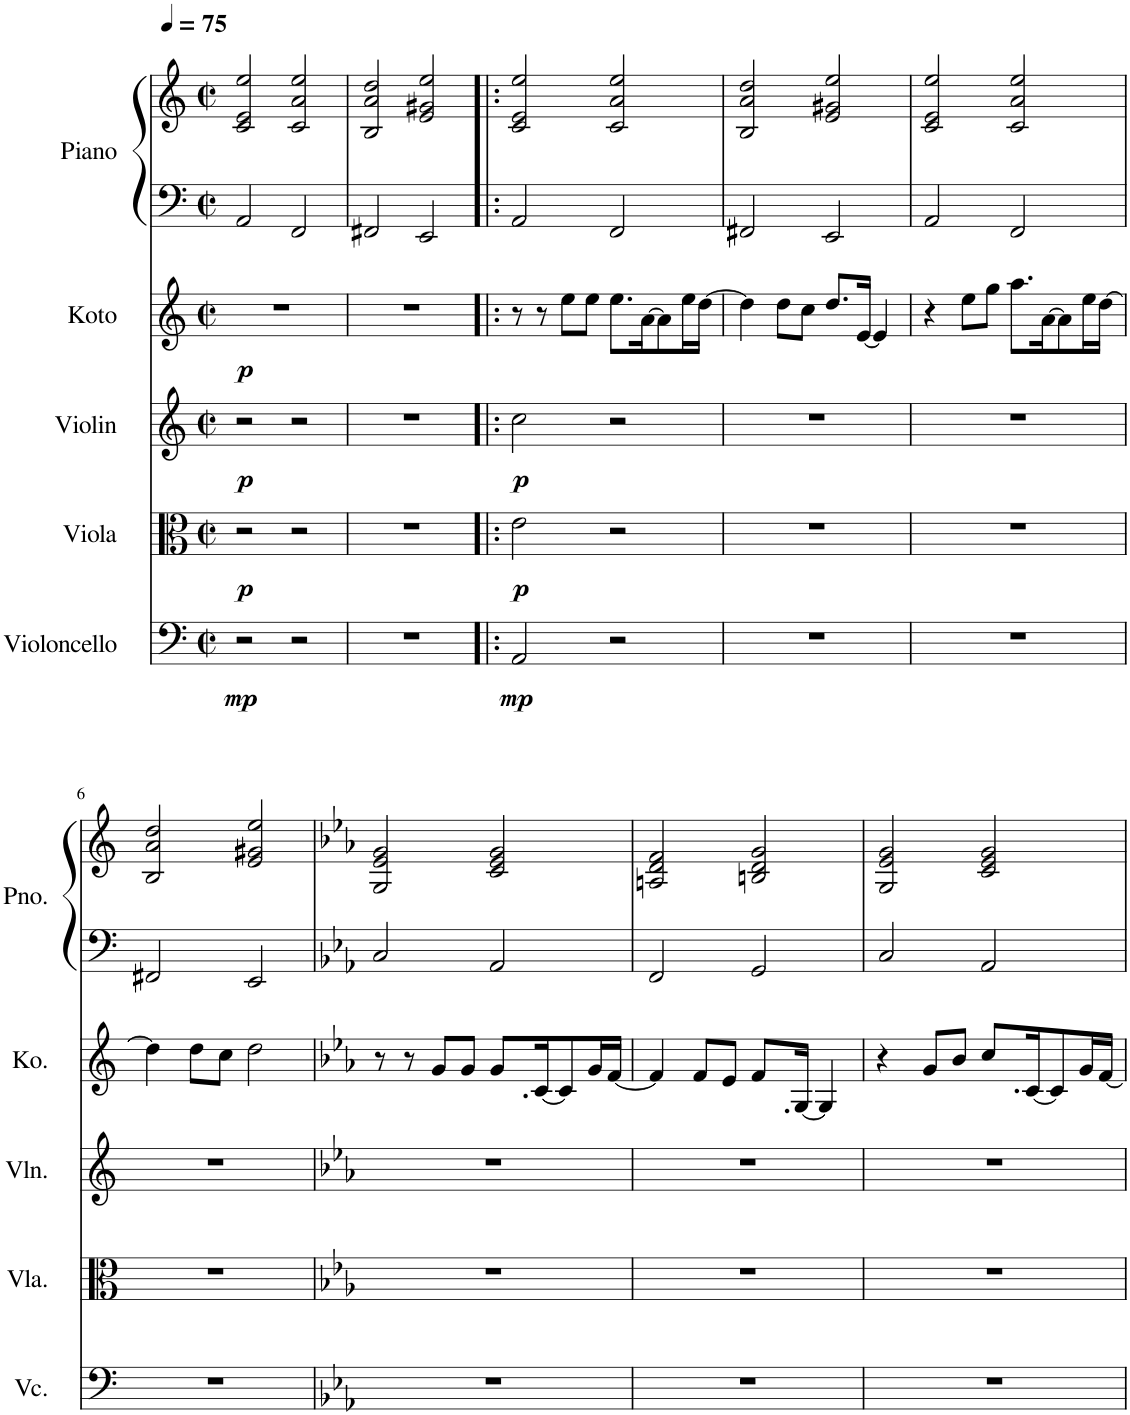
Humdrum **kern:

**kern	**dynam	**kern	**dynam	**kern	**dynam	**kern	**dynam	**kern	**kern
*part5	*part5	*part4	*part4	*part3	*part3	*part2	*part2	*part1	*part1
*staff6	*staff6	*staff5	*staff5	*staff4	*staff4	*staff3	*staff3	*staff2	*staff1
*I"Violoncello	*	*I"Viola	*	*I"Violin	*	*I"Koto	*	*I"Piano	*
*I'Vc.	*	*I'Vla.	*	*I'Vln.	*	*I'Ko.	*	*I'Pno.	*
*clefF4	*	*clefC3	*	*clefG2	*	*clefG2	*	*clefF4	*clefG2
*k[]	*	*k[]	*	*k[]	*	*k[]	*	*k[]	*k[]
*M2/2	*	*M2/2	*	*M2/2	*	*M2/2	*	*M2/2	*M2/2
*met(c|)	*	*met(c|)	*	*met(c|)	*	*met(c|)	*	*met(c|)	*met(c|)
*MM75	*	*MM75	*	*MM75	*	*MM75	*	*MM75	*MM75
=1	=1	=1	=1	=1	=1	=1	=1	=1	=1
!	!LO:DY:b	!	!LO:DY:b	!	!LO:DY:b	!	!LO:DY:b	!	!
2r	mp	2r	p	2r	p	1r	p	2AA/	2c/ 2e/ 2ee/
2r	.	2r	.	2r	.	.	.	2FF/	2c/ 2a/ 2ee/
=2	=2	=2	=2	=2	=2	=2	=2	=2	=2
1r	.	1r	.	1r	.	1r	.	2FF#X/	2B/ 2a/ 2dd/
.	.	.	.	.	.	.	.	2EE/	2e/ 2g#X/ 2ee/
=3!|:	=3!|:	=3!|:	=3!|:	=3!|:	=3!|:	=3!|:	=3!|:	=3!|:	=3!|:
!	!LO:DY:b	!	!LO:DY:b	!	!LO:DY:b	!	!	!	!
2AA/	mp	2e\	p	2cc\	p	8r	.	2AA/	2c/ 2e/ 2ee/
.	.	.	.	.	.	8r	.	.	.
.	.	.	.	.	.	8ee\L	.	.	.
.	.	.	.	.	.	8ee\J	.	.	.
2r	.	2r	.	2r	.	8.ee\L	.	2FF/	2c/ 2a/ 2ee/
.	.	.	.	.	.	[16a\K	.	.	.
.	.	.	.	.	.	8a\]	.	.	.
.	.	.	.	.	.	16ee\L	.	.	.
.	.	.	.	.	.	[16dd\JJ	.	.	.
=4	=4	=4	=4	=4	=4	=4	=4	=4	=4
1r	.	1r	.	1r	.	4dd\]	.	2FF#X/	2B/ 2a/ 2dd/
.	.	.	.	.	.	8dd\L	.	.	.
.	.	.	.	.	.	8cc\J	.	.	.
.	.	.	.	.	.	8.dd/L	.	2EE/	2e/ 2g#X/ 2ee/
.	.	.	.	.	.	[16e/Jk	.	.	.
.	.	.	.	.	.	4e/]	.	.	.
=5	=5	=5	=5	=5	=5	=5	=5	=5	=5
1r	.	1r	.	1r	.	4r	.	2AA/	2c/ 2e/ 2ee/
.	.	.	.	.	.	8ee\L	.	.	.
.	.	.	.	.	.	8gg\J	.	.	.
.	.	.	.	.	.	8.aa\L	.	2FF/	2c/ 2a/ 2ee/
.	.	.	.	.	.	[16a\K	.	.	.
.	.	.	.	.	.	8a\]	.	.	.
.	.	.	.	.	.	16ee\L	.	.	.
.	.	.	.	.	.	[16dd\JJ	.	.	.
!!LO:LB:g=z
=6	=6	=6	=6	=6	=6	=6	=6	=6	=6
1r	.	1r	.	1r	.	4dd\]	.	2FF#X/	2B/ 2a/ 2dd/
.	.	.	.	.	.	8dd\L	.	.	.
.	.	.	.	.	.	8cc\J	.	.	.
.	.	.	.	.	.	2dd\	.	2EE/	2e/ 2g#X/ 2ee/
=7	=7	=7	=7	=7	=7	=7	=7	=7	=7
*k[b-e-a-]	*	*k[b-e-a-]	*	*k[b-e-a-]	*	*k[b-e-a-]	*	*k[b-e-a-]	*k[b-e-a-]
1r	.	1r	.	1r	.	8r	.	2C/	2G/ 2e-/ 2g/
.	.	.	.	.	.	8r	.	.	.
.	.	.	.	.	.	8g/L	.	.	.
.	.	.	.	.	.	8g/J	.	.	.
.	.	.	.	.	.	8.g/L	.	2AA-/	2c/ 2e-/ 2g/
.	.	.	.	.	.	[16c/K	.	.	.
.	.	.	.	.	.	8c/]	.	.	.
.	.	.	.	.	.	16g/L	.	.	.
.	.	.	.	.	.	[16f/JJ	.	.	.
=8	=8	=8	=8	=8	=8	=8	=8	=8	=8
1r	.	1r	.	1r	.	4f/]	.	2FF/	2An/ 2d/ 2f/
.	.	.	.	.	.	8f/L	.	.	.
.	.	.	.	.	.	8e-/J	.	.	.
.	.	.	.	.	.	8.f/L	.	2GG/	2Bn/ 2d/ 2g/
.	.	.	.	.	.	[16G/Jk	.	.	.
.	.	.	.	.	.	4G/]	.	.	.
=9	=9	=9	=9	=9	=9	=9	=9	=9	=9
1r	.	1r	.	1r	.	4r	.	2C/	2G/ 2e-/ 2g/
.	.	.	.	.	.	8g/L	.	.	.
.	.	.	.	.	.	8b-/J	.	.	.
.	.	.	.	.	.	8.cc/L	.	2AA-/	2c/ 2e-/ 2g/
.	.	.	.	.	.	[16c/K	.	.	.
.	.	.	.	.	.	8c/]	.	.	.
.	.	.	.	.	.	16g/L	.	.	.
.	.	.	.	.	.	[16f/JJ	.	.	.
=	=	=	=	=	=	=	=	=	=
*-	*-	*-	*-	*-	*-	*-	*-	*-	*-
